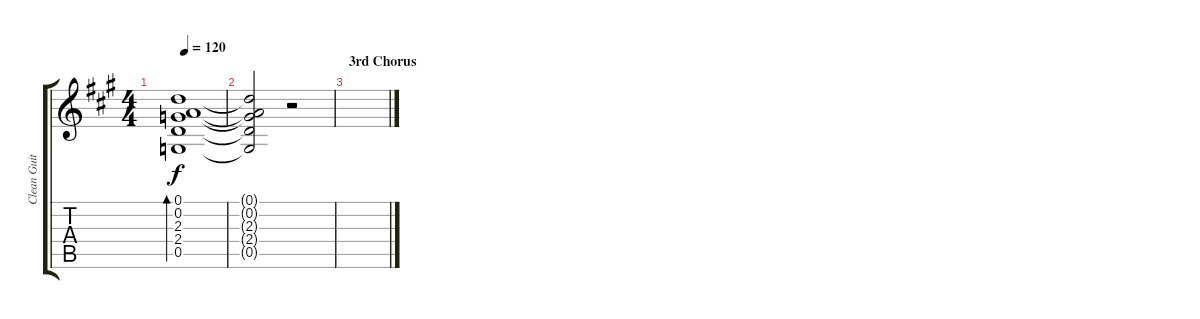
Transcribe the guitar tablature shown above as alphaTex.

\track ("Clean Guitar 2" "Clean Guit") {instrument acousticguitarsteel}
\staff {score tabs}
\tuning (D4 A3 F3 C3 G2 D2) {hide}
\ts (4 4)
\tempo 120
\clef g2
\ks a
(0.1 0.2 2.3 2.4 0.5).1{bd 240 dy f} |
(0.1{t} 0.2{t} 2.3{t} 2.4{t} 0.5{t}).2 r.2 |
\section ("" "3rd Chorus")
